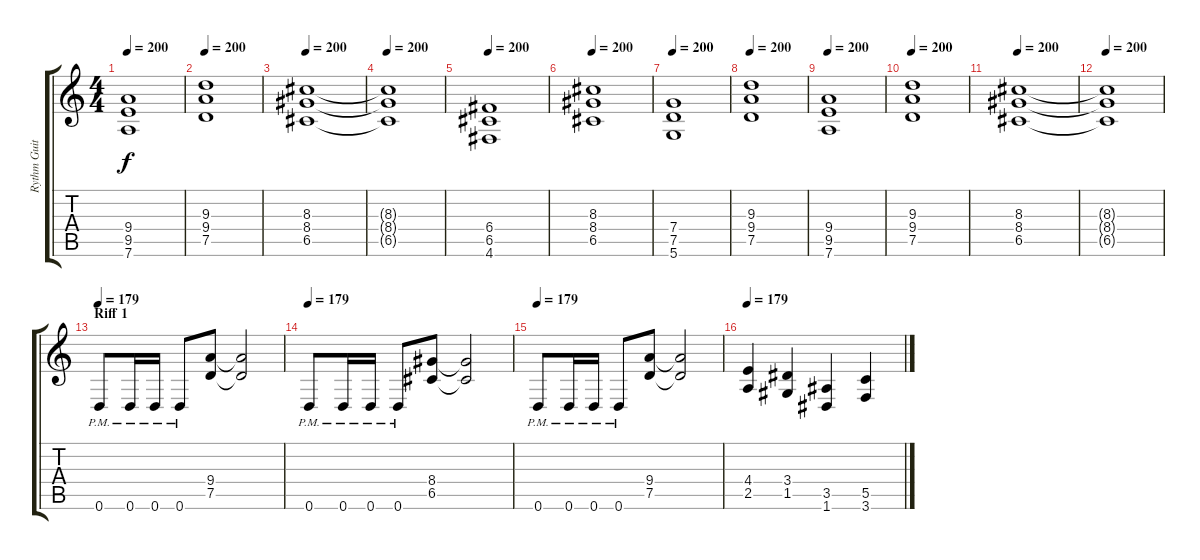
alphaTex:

\track ("Rythm Guitar" "Rythm Guit") {instrument distortionguitar}
\staff {score tabs}
\tuning (D4 A3 F3 C3 G2 D2) {hide}
\ts (4 4)
\tempo 200
\clef g2
\ks c
(9.4 9.5 7.6).1{dy f} |
\tempo 200
(9.3 9.4 7.5).1 |
\tempo 200
(8.3 8.4 6.5).1 |
\tempo 200
(8.3{t} 8.4{t} 6.5{t}).1 |
\tempo 200
(6.4 6.5 4.6).1 |
\tempo 200
(8.3 8.4 6.5).1 |
\tempo 200
(7.4 7.5 5.6).1 |
\tempo 200
(9.3 9.4 7.5).1 |
\tempo 200
(9.4 9.5 7.6).1 |
\tempo 200
(9.3 9.4 7.5).1 |
\tempo 200
(8.3 8.4 6.5).1 |
\tempo 200
(8.3{t} 8.4{t} 6.5{t}).1 |
\section ("" "Riff 1")
\tempo 179
0.6{pm}.8{volume 13 balance 13} 0.6{pm}.16 0.6{pm}.16 0.6{pm}.8 (9.4 7.5).8 (9.4{t} 7.5{t}).2 |
\tempo 179
0.6{pm}.8 0.6{pm}.16 0.6{pm}.16 0.6{pm}.8 (8.4 6.5).8 (8.4{t} 6.5{t}).2 |
\tempo 179
0.6{pm}.8 0.6{pm}.16 0.6{pm}.16 0.6{pm}.8 (9.4 7.5).8 (9.4{t} 7.5{t}).2 |
\tempo 179
(4.4 2.5).4 (3.4 1.5).4 (3.5 1.6).4 (5.5 3.6).4
